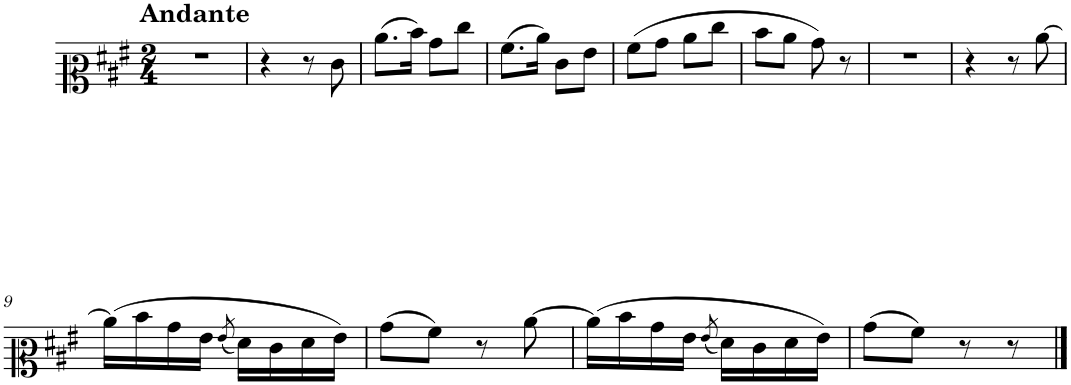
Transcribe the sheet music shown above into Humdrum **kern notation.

**kern
*part1
*staff1
*I"Piano
*I'Pno.
*clefC2
*k[f#c#g#]
*M2/4
=1
!LO:TX:a:B:t=Andante
2r
=2
4r
8r
8e\
=3
(8.cc#\L
16dd\Jk)
8b\L
8ee\J
=4
(8.a\L
16cc#\Jk)
8e\L
8g#\J
=5
(8a\L
8b\J
8cc#\L
8ee\J
=6
8dd\L
8cc#\J
8b\)
8r
=7
2r
=8
4r
8r
[8cc#\
!!LO:LB:g=z
=9
(16cc#\LL]
16dd\
16b\
16g#\JJ
(8qg#/
16f#\LL)
16e\
16f#\
16g#\JJ)
=10
(8b\L
8a\J)
8r
[8cc#\
=11
(16cc#\LL]
16dd\
16b\
16g#\JJ
(8qg#/
16f#\LL)
16e\
16f#\
16g#\JJ)
=12
(8b\L
8a\J)
8r
8r
==
*-
